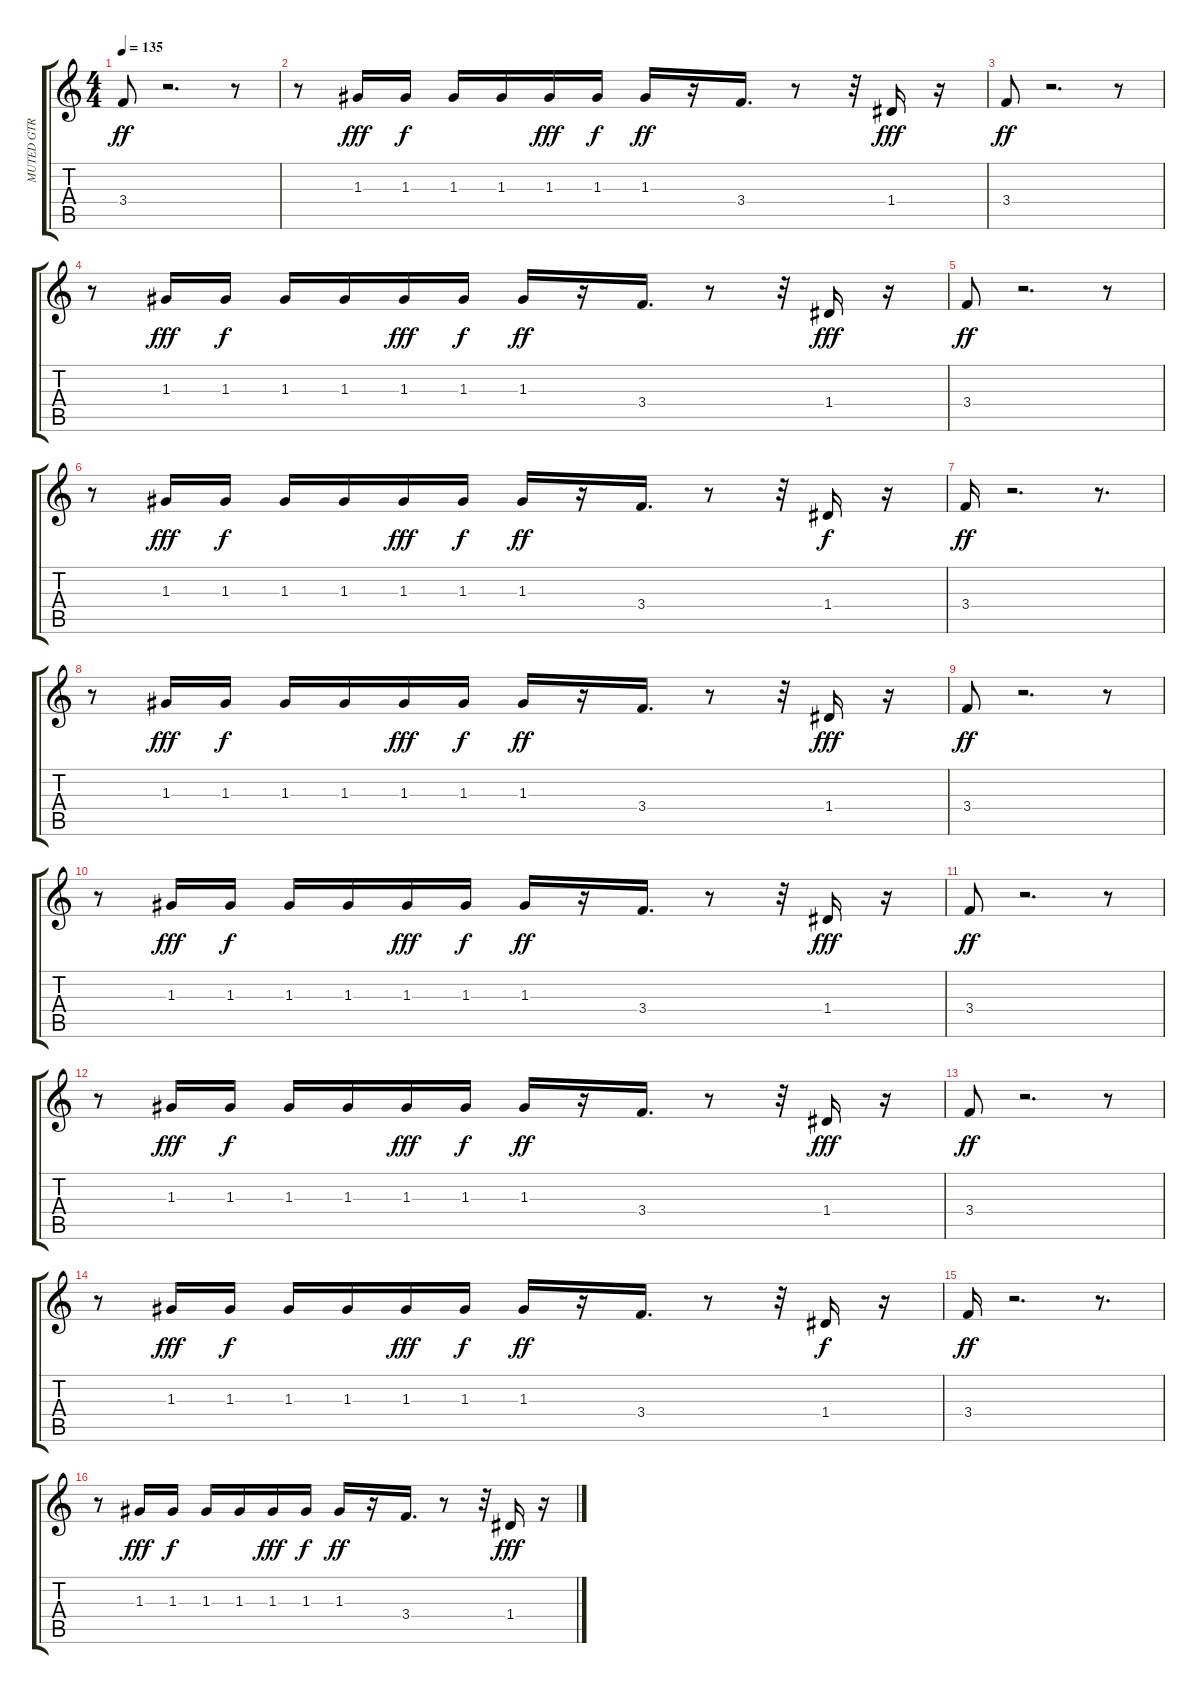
\track ("MUTED GTR" "MUTED GTR") {instrument electricguitarmuted}
\staff {score tabs}
\tuning (E4 B3 G3 D3 A2 E2) {hide}
\ts (4 4)
\tempo 135
\clef g2
\ks c
3.4.8{dy ff} r.2{d} r.8 |
r.8 1.3.16{dy fff} 1.3.16{dy f} 1.3.16 1.3.16 1.3.16{dy fff} 1.3.16{dy f} 1.3.16{dy ff} r.16 3.4.16{d} r.8 r.32 1.4.16{dy fff} r.16 |
3.4.8{dy ff} r.2{d} r.8 |
r.8 1.3.16{dy fff} 1.3.16{dy f} 1.3.16 1.3.16 1.3.16{dy fff} 1.3.16{dy f} 1.3.16{dy ff} r.16 3.4.16{d} r.8 r.32 1.4.16{dy fff} r.16 |
3.4.8{dy ff} r.2{d} r.8 |
r.8 1.3.16{dy fff} 1.3.16{dy f} 1.3.16 1.3.16 1.3.16{dy fff} 1.3.16{dy f} 1.3.16{dy ff} r.16 3.4.16{d} r.8 r.32 1.4.16{dy f} r.16 |
3.4.16{dy ff} r.2{d} r.8{d} |
r.8 1.3.16{dy fff} 1.3.16{dy f} 1.3.16 1.3.16 1.3.16{dy fff} 1.3.16{dy f} 1.3.16{dy ff} r.16 3.4.16{d} r.8 r.32 1.4.16{dy fff} r.16 |
3.4.8{dy ff} r.2{d} r.8 |
r.8 1.3.16{dy fff} 1.3.16{dy f} 1.3.16 1.3.16 1.3.16{dy fff} 1.3.16{dy f} 1.3.16{dy ff} r.16 3.4.16{d} r.8 r.32 1.4.16{dy fff} r.16 |
3.4.8{dy ff} r.2{d} r.8 |
r.8 1.3.16{dy fff} 1.3.16{dy f} 1.3.16 1.3.16 1.3.16{dy fff} 1.3.16{dy f} 1.3.16{dy ff} r.16 3.4.16{d} r.8 r.32 1.4.16{dy fff} r.16 |
3.4.8{dy ff} r.2{d} r.8 |
r.8 1.3.16{dy fff} 1.3.16{dy f} 1.3.16 1.3.16 1.3.16{dy fff} 1.3.16{dy f} 1.3.16{dy ff} r.16 3.4.16{d} r.8 r.32 1.4.16{dy f} r.16 |
3.4.16{dy ff} r.2{d} r.8{d} |
r.8 1.3.16{dy fff} 1.3.16{dy f} 1.3.16 1.3.16 1.3.16{dy fff} 1.3.16{dy f} 1.3.16{dy ff} r.16 3.4.16{d} r.8 r.32 1.4.16{dy fff} r.16
